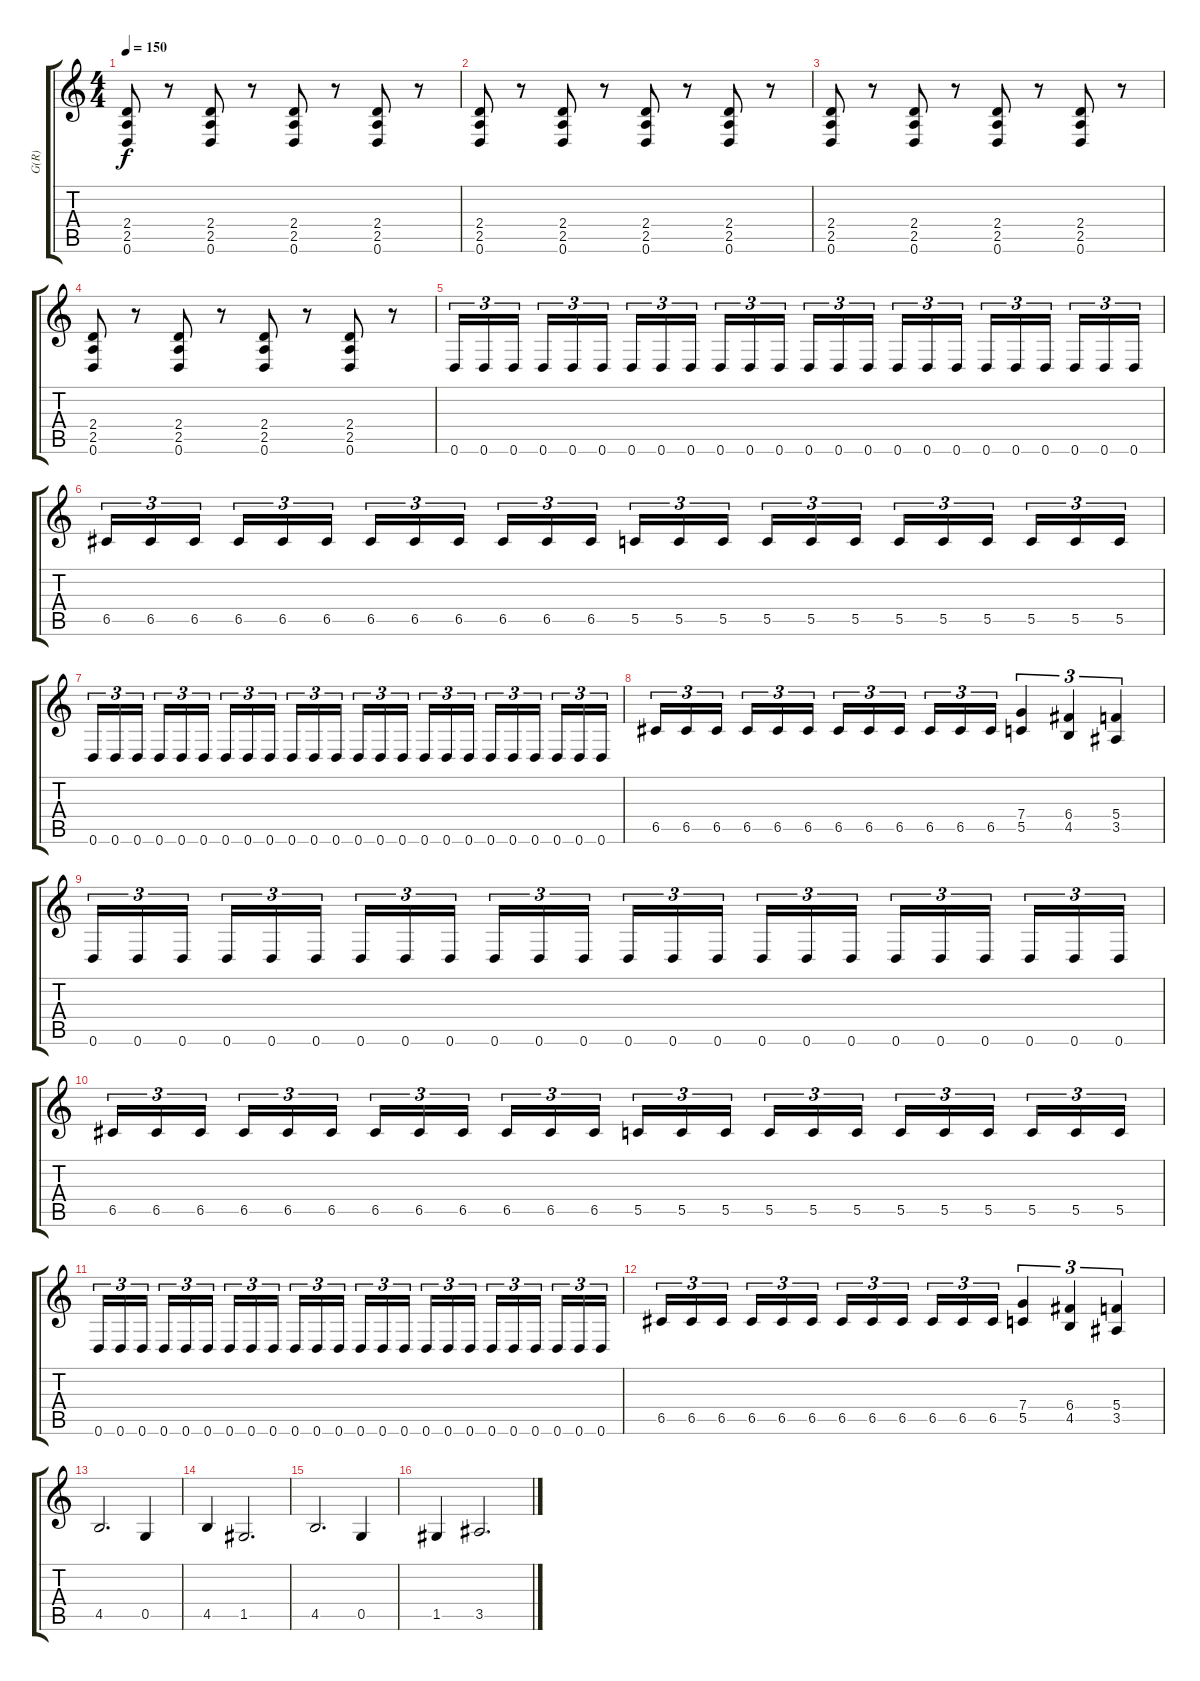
\track ("G(R)" "G(R)") {instrument overdrivenguitar}
\staff {score tabs}
\tuning (D4 A3 F3 C3 G2 D2) {hide}
\ts (4 4)
\tempo 150
\clef g2
\ks c
(2.4 2.5 0.6).8{dy f} r.8 (2.4 2.5 0.6).8 r.8 (2.4 2.5 0.6).8 r.8 (2.4 2.5 0.6).8 r.8 |
(2.4 2.5 0.6).8 r.8 (2.4 2.5 0.6).8 r.8 (2.4 2.5 0.6).8 r.8 (2.4 2.5 0.6).8 r.8 |
(2.4 2.5 0.6).8 r.8 (2.4 2.5 0.6).8 r.8 (2.4 2.5 0.6).8 r.8 (2.4 2.5 0.6).8 r.8 |
(2.4 2.5 0.6).8 r.8 (2.4 2.5 0.6).8 r.8 (2.4 2.5 0.6).8 r.8 (2.4 2.5 0.6).8 r.8 |
0.6.16{tu (3 2)} 0.6.16{tu (3 2)} 0.6.16{tu (3 2) beam splitsecondary} 0.6.16{tu (3 2)} 0.6.16{tu (3 2)} 0.6.16{tu (3 2)} 0.6.16{tu (3 2)} 0.6.16{tu (3 2)} 0.6.16{tu (3 2) beam splitsecondary} 0.6.16{tu (3 2)} 0.6.16{tu (3 2)} 0.6.16{tu (3 2)} 0.6.16{tu (3 2)} 0.6.16{tu (3 2)} 0.6.16{tu (3 2) beam splitsecondary} 0.6.16{tu (3 2)} 0.6.16{tu (3 2)} 0.6.16{tu (3 2)} 0.6.16{tu (3 2)} 0.6.16{tu (3 2)} 0.6.16{tu (3 2) beam splitsecondary} 0.6.16{tu (3 2)} 0.6.16{tu (3 2)} 0.6.16{tu (3 2)} |
6.5.16{tu (3 2)} 6.5.16{tu (3 2)} 6.5.16{tu (3 2) beam splitsecondary} 6.5.16{tu (3 2)} 6.5.16{tu (3 2)} 6.5.16{tu (3 2)} 6.5.16{tu (3 2)} 6.5.16{tu (3 2)} 6.5.16{tu (3 2) beam splitsecondary} 6.5.16{tu (3 2)} 6.5.16{tu (3 2)} 6.5.16{tu (3 2)} 5.5.16{tu (3 2)} 5.5.16{tu (3 2)} 5.5.16{tu (3 2) beam splitsecondary} 5.5.16{tu (3 2)} 5.5.16{tu (3 2)} 5.5.16{tu (3 2)} 5.5.16{tu (3 2)} 5.5.16{tu (3 2)} 5.5.16{tu (3 2) beam splitsecondary} 5.5.16{tu (3 2)} 5.5.16{tu (3 2)} 5.5.16{tu (3 2)} |
0.6.16{tu (3 2)} 0.6.16{tu (3 2)} 0.6.16{tu (3 2) beam splitsecondary} 0.6.16{tu (3 2)} 0.6.16{tu (3 2)} 0.6.16{tu (3 2)} 0.6.16{tu (3 2)} 0.6.16{tu (3 2)} 0.6.16{tu (3 2) beam splitsecondary} 0.6.16{tu (3 2)} 0.6.16{tu (3 2)} 0.6.16{tu (3 2)} 0.6.16{tu (3 2)} 0.6.16{tu (3 2)} 0.6.16{tu (3 2) beam splitsecondary} 0.6.16{tu (3 2)} 0.6.16{tu (3 2)} 0.6.16{tu (3 2)} 0.6.16{tu (3 2)} 0.6.16{tu (3 2)} 0.6.16{tu (3 2) beam splitsecondary} 0.6.16{tu (3 2)} 0.6.16{tu (3 2)} 0.6.16{tu (3 2)} |
6.5.16{tu (3 2)} 6.5.16{tu (3 2)} 6.5.16{tu (3 2) beam splitsecondary} 6.5.16{tu (3 2)} 6.5.16{tu (3 2)} 6.5.16{tu (3 2)} 6.5.16{tu (3 2)} 6.5.16{tu (3 2)} 6.5.16{tu (3 2) beam splitsecondary} 6.5.16{tu (3 2)} 6.5.16{tu (3 2)} 6.5.16{tu (3 2)} (7.4 5.5).4{tu (3 2)} (6.4 4.5).4{tu (3 2)} (5.4 3.5).4{tu (3 2)} |
0.6.16{tu (3 2)} 0.6.16{tu (3 2)} 0.6.16{tu (3 2) beam splitsecondary} 0.6.16{tu (3 2)} 0.6.16{tu (3 2)} 0.6.16{tu (3 2)} 0.6.16{tu (3 2)} 0.6.16{tu (3 2)} 0.6.16{tu (3 2) beam splitsecondary} 0.6.16{tu (3 2)} 0.6.16{tu (3 2)} 0.6.16{tu (3 2)} 0.6.16{tu (3 2)} 0.6.16{tu (3 2)} 0.6.16{tu (3 2) beam splitsecondary} 0.6.16{tu (3 2)} 0.6.16{tu (3 2)} 0.6.16{tu (3 2)} 0.6.16{tu (3 2)} 0.6.16{tu (3 2)} 0.6.16{tu (3 2) beam splitsecondary} 0.6.16{tu (3 2)} 0.6.16{tu (3 2)} 0.6.16{tu (3 2)} |
6.5.16{tu (3 2)} 6.5.16{tu (3 2)} 6.5.16{tu (3 2) beam splitsecondary} 6.5.16{tu (3 2)} 6.5.16{tu (3 2)} 6.5.16{tu (3 2)} 6.5.16{tu (3 2)} 6.5.16{tu (3 2)} 6.5.16{tu (3 2) beam splitsecondary} 6.5.16{tu (3 2)} 6.5.16{tu (3 2)} 6.5.16{tu (3 2)} 5.5.16{tu (3 2)} 5.5.16{tu (3 2)} 5.5.16{tu (3 2) beam splitsecondary} 5.5.16{tu (3 2)} 5.5.16{tu (3 2)} 5.5.16{tu (3 2)} 5.5.16{tu (3 2)} 5.5.16{tu (3 2)} 5.5.16{tu (3 2) beam splitsecondary} 5.5.16{tu (3 2)} 5.5.16{tu (3 2)} 5.5.16{tu (3 2)} |
0.6.16{tu (3 2)} 0.6.16{tu (3 2)} 0.6.16{tu (3 2) beam splitsecondary} 0.6.16{tu (3 2)} 0.6.16{tu (3 2)} 0.6.16{tu (3 2)} 0.6.16{tu (3 2)} 0.6.16{tu (3 2)} 0.6.16{tu (3 2) beam splitsecondary} 0.6.16{tu (3 2)} 0.6.16{tu (3 2)} 0.6.16{tu (3 2)} 0.6.16{tu (3 2)} 0.6.16{tu (3 2)} 0.6.16{tu (3 2) beam splitsecondary} 0.6.16{tu (3 2)} 0.6.16{tu (3 2)} 0.6.16{tu (3 2)} 0.6.16{tu (3 2)} 0.6.16{tu (3 2)} 0.6.16{tu (3 2) beam splitsecondary} 0.6.16{tu (3 2)} 0.6.16{tu (3 2)} 0.6.16{tu (3 2)} |
6.5.16{tu (3 2)} 6.5.16{tu (3 2)} 6.5.16{tu (3 2) beam splitsecondary} 6.5.16{tu (3 2)} 6.5.16{tu (3 2)} 6.5.16{tu (3 2)} 6.5.16{tu (3 2)} 6.5.16{tu (3 2)} 6.5.16{tu (3 2) beam splitsecondary} 6.5.16{tu (3 2)} 6.5.16{tu (3 2)} 6.5.16{tu (3 2)} (7.4 5.5).4{tu (3 2)} (6.4 4.5).4{tu (3 2)} (5.4 3.5).4{tu (3 2)} |
4.5.2{d} 0.5.4 |
4.5.4 1.5.2{d} |
4.5.2{d} 0.5.4 |
1.5.4 3.5.2{d}
